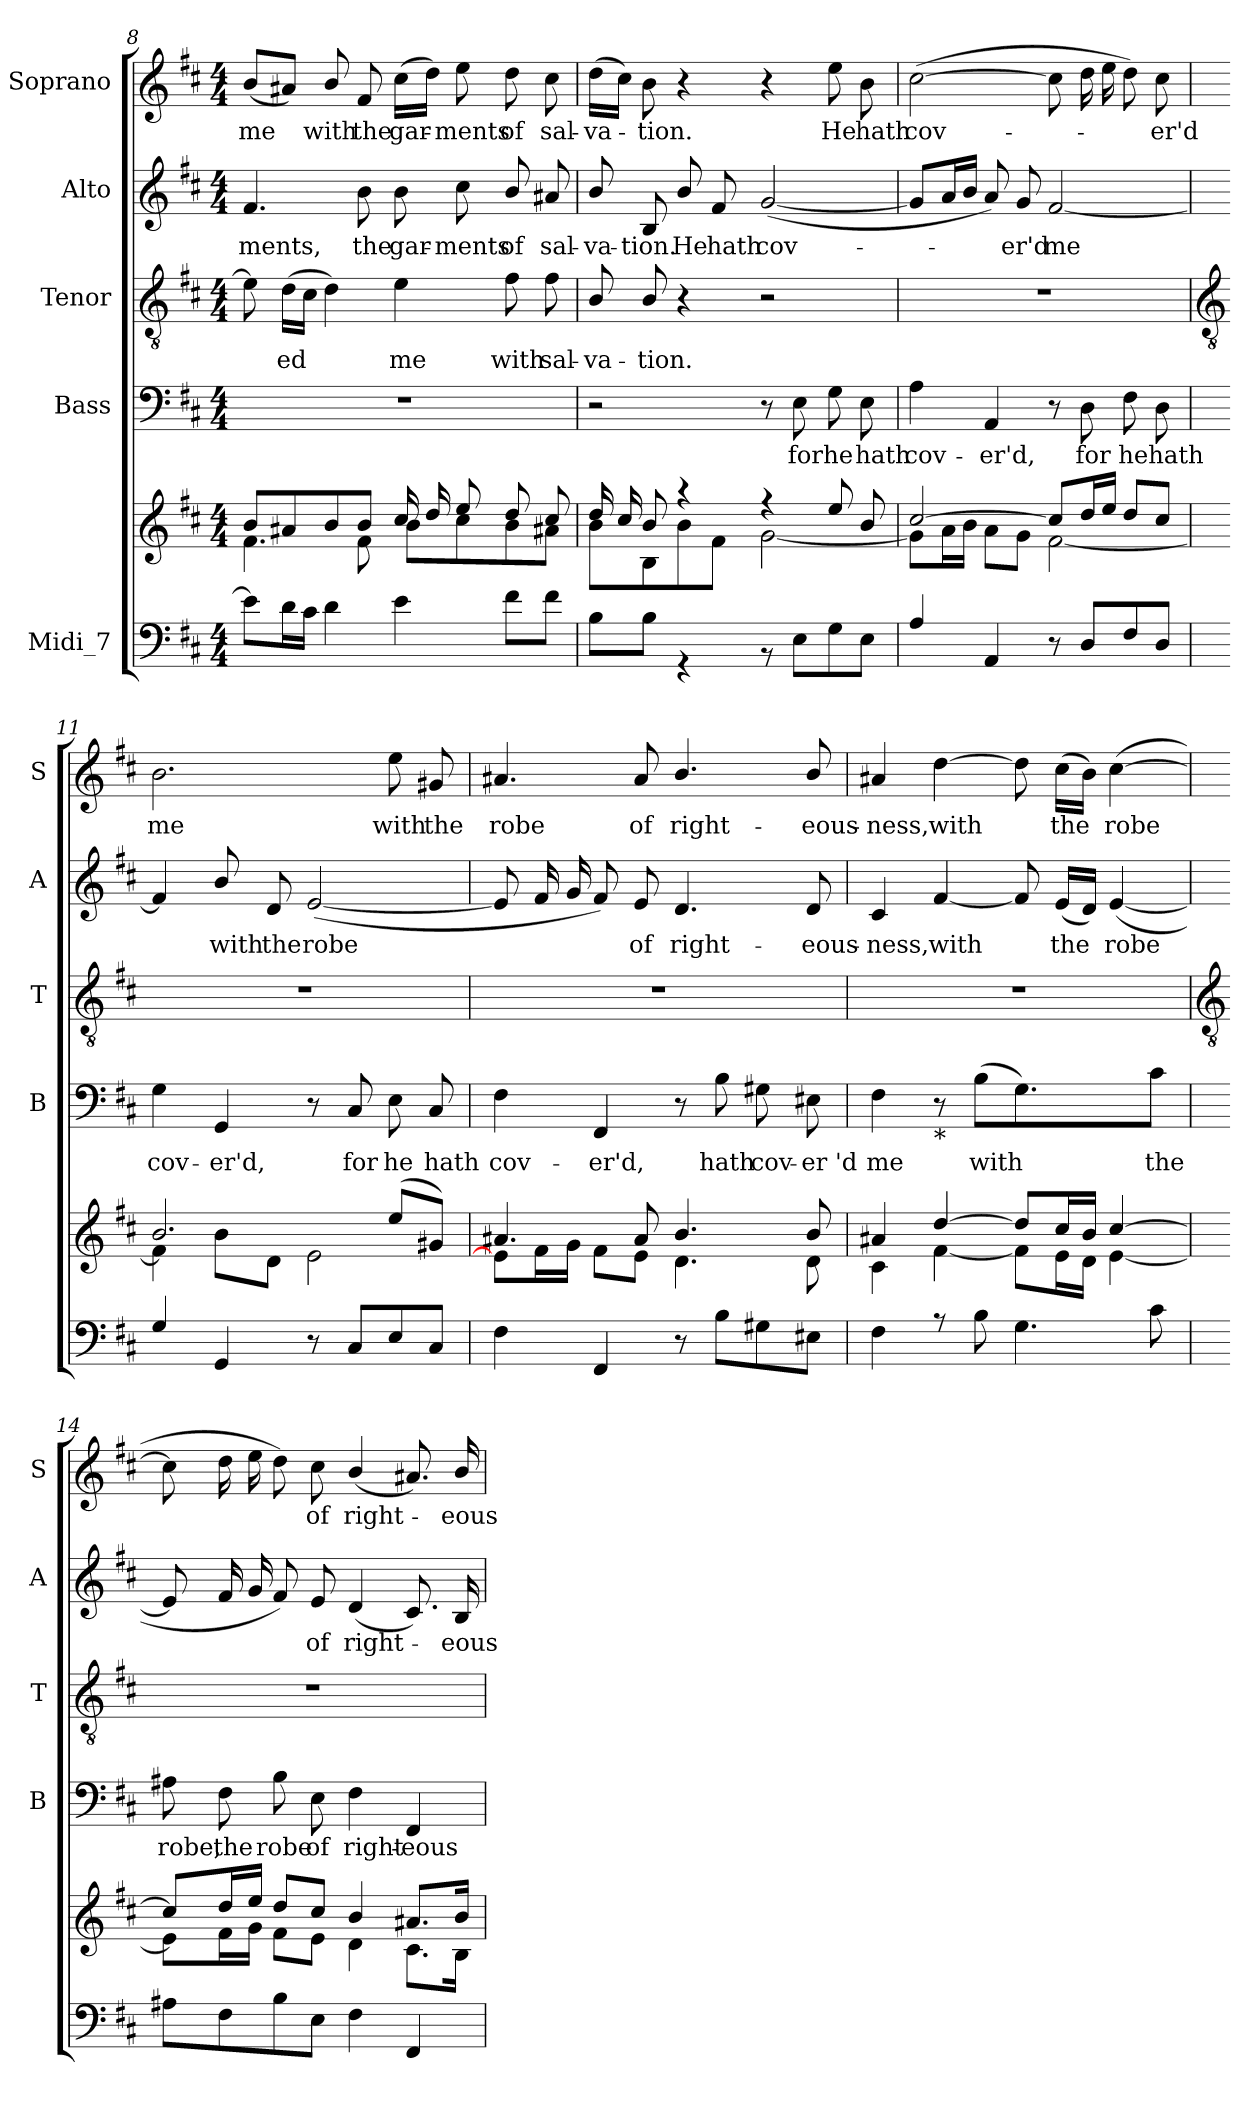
**kern	**kern	**kern	**text	**kern	**text	**kern	**text	**kern	**text
*part5	*part5	*part4	*part4	*part3	*part3	*part2	*part2	*part1	*part1
*staff6	*staff5	*staff4	*staff4	*staff3	*staff3	*staff2	*staff2	*staff1	*staff1
*I"Midi_7	*	*I"Bass	*	*I"Tenor	*	*I"Alto	*	*I"Soprano	*
*	*	*I'B	*	*I'T	*	*I'A	*	*I'S	*
!!LO:LB:g=z
*clefF4	*clefG2	*clefF4	*	*clefGv2	*	*clefG2	*	*clefG2	*
*k[f#c#]	*k[f#c#]	*k[f#c#]	*	*k[f#c#]	*	*k[f#c#]	*	*k[f#c#]	*
*D:	*D:	*D:	*	*D:	*	*D:	*	*D:	*
*M4/4	*M4/4	*M4/4	*	*M4/4	*	*M4/4	*	*M4/4	*
=8	=8	=8	=8	=8	=8	=8	=8	=8	=8
*^	*^	*	*	*	*	*	*	*	*
!	!	!	!	!	!	!	!	!	!LO:LY:b	!	!LO:LY:b
1ryy	8e\L]	8b/L	4.f#\	1r	.	8e]	.	4.f#	-ments,	(<8bL	me
!	!	!	!	!	!	!	!LO:LY:b	!	!	!	!
.	16d\L	8a#X/	.	.	.	(>16dLL	ed	.	.	8a#XJ)	.
.	16c#\JJ	.	.	.	.	16c#JJ	.	.	.	.	.
!	!	!	!	!	!	!	!	!	!	!	!LO:LY:b
.	4d\	8b/	.	.	.	4d)	.	.	.	8b/	with
!	!	!	!	!	!	!	!	!	!LO:LY:b	!	!LO:LY:b
.	.	8b/J	8f#\	.	.	.	.	8b	the	8f#	the
!	!	!	!	!	!	!	!LO:LY:b	!	!LO:LY:b	!	!LO:LY:b
.	4e\	16cc#/LL	8b\L	.	.	4e	me	8b	gar-	(>16cc#LL	gar-
.	.	16dd/	.	.	.	.	.	.	.	16ddJJ)	.
!	!	!	!	!	!	!	!	!	!LO:LY:b	!	!LO:LY:b
.	.	8ee/J	8cc#\	.	.	.	.	8cc#	-ments	8ee	ments
!	!	!	!	!	!	!	!LO:LY:b	!	!LO:LY:b	!	!LO:LY:b
.	8f#\L	8dd/L	8b\	.	.	8f#	with	8b/	of	8dd	of
!	!	!	!	!	!	!	!LO:LY:b	!	!LO:LY:b	!	!LO:LY:b
.	8f#\J	8cc#/J	8a#X\J	.	.	8f#	sal-	8a#X	sal-	8cc#	sal-
=9	=9	=9	=9	=9	=9	=9	=9	=9	=9	=9	=9
!	!	!	!	!	!	!	!LO:LY:b	!	!LO:LY:b	!	!LO:LY:b
1ryy	8B\L	16dd/LL	8b\L	2r	.	8B/	-va-	8b/	-va-	(>16ddLL	-va-
.	.	16cc#/	.	.	.	.	.	.	.	16cc#JJ)	.
!	!	!	!	!	!	!	!LO:LY:b	!	!LO:LY:b	!	!LO:LY:b
.	8B\J	8b/J	8B\	.	.	8B/	-tion.	8B	-tion.	8b	tion.
!	!	!	!	!	!	!	!	!	!LO:LY:b	!	!
.	4r	4r	8b\	.	.	4r	.	8b/	He	4r	.
!	!	!	!	!	!	!	!	!	!LO:LY:b	!	!
.	.	.	8f#\J	.	.	.	.	8f#	hath	.	.
!	!	!	!	!	!	!	!	!	!LO:LY:b	!	!
.	8r	4r	[2g\	8r	.	2r	.	(<[2g	cov-	4r	.
!	!	!	!	!	!LO:LY:b	!	!	!	!	!	!
.	8E\L	.	.	8E	for	.	.	.	.	.	.
!	!	!	!	!	!LO:LY:b	!	!	!	!	!	!LO:LY:b
.	8G\	8ee/L	.	8G	he	.	.	.	.	8ee	He
!	!	!	!	!	!LO:LY:b	!	!	!	!	!	!LO:LY:b
.	8E\J	8b/J	.	8E	hath	.	.	.	.	8b	hath
=10	=10	=10	=10	=10	=10	=10	=10	=10	=10	=10	=10
!	!	!	!	!	!LO:LY:b	!	!	!	!	!	!LO:LY:b
4A/	2ryy	[2cc#/	8g\L]	4A	cov-	1r	.	8gL]	.	(>[2cc#	cov-
.	.	.	16a\L	.	.	.	.	16aL	.	.	.
.	.	.	16b\JJ	.	.	.	.	16bJJ	.	.	.
!	!	!	!	!	!LO:LY:b	!	!	!	!	!	!
4AA/	.	.	8a\L	4AA	-er'd,	.	.	8a)	.	.	.
!	!	!	!	!	!	!	!	!	!LO:LY:b	!	!
.	.	.	8g\J	.	.	.	.	8g	er'd	.	.
!	!	!	!	!	!	!	!	!	!LO:LY:b	!	!
8r	2ryy	8cc#/L]	[2f#\	8r	.	.	.	[2f#	me	8cc#L]	.
!	!	!	!	!	!LO:LY:b	!	!	!	!	!	!
8D/L	.	16dd/L	.	8D	for	.	.	.	.	16ddL	.
.	.	16ee/JJ	.	.	.	.	.	.	.	16ee	.
!	!	!	!	!	!LO:LY:b	!	!	!	!	!	!
8F#/	.	8dd/L	.	8F#	he	.	.	.	.	8ddJ)	.
!	!	!	!	!	!LO:LY:b	!	!	!	!	!	!LO:LY:b
8D/J	.	8cc#/J	.	8D	hath	.	.	.	.	8cc#	er'd
!!LO:LB:g=z
=11	=11	=11	=11	=11	=11	=11	=11	=11	=11	=11	=11
*	*	*	*	*	*	*clefGv2	*	*	*	*	*
!	!	!	!	!	!LO:LY:b	!	!	!	!	!	!LO:LY:b
4G/	2ryy	2.b/	4f#\]	4G	cov-	1r	.	4f#]	.	2.b	me
!	!	!	!	!	!LO:LY:b	!	!	!	!LO:LY:b	!	!
4GG/	.	.	8b\L	4GG	-er'd,	.	.	8b/	with	.	.
!	!	!	!	!	!	!	!	!	!LO:LY:b	!	!
.	.	.	8d\J	.	.	.	.	8d	the	.	.
!	!	!	!	!	!	!	!	!	!LO:LY:b	!	!
8r	2ryy	.	2e\	8r	.	.	.	(<[2e	robe	.	.
!	!	!	!	!	!LO:LY:b	!	!	!	!	!	!
8C#/L	.	.	.	8C#	for	.	.	.	.	.	.
!	!	!	!	!	!LO:LY:b	!	!	!	!	!	!LO:LY:b
8E/	.	(>8ee/L	.	8E	he	.	.	.	.	8ee	with
!	!	!	!	!	!LO:LY:b	!	!	!	!	!	!LO:LY:b
8C#/J	.	8g#X/J)	.	8C#	hath	.	.	.	.	8g#X	the
=12	=12	=12	=12	=12	=12	=12	=12	=12	=12	=12	=12
!	!	!	!	!	!LO:LY:b	!	!	!	!	!	!LO:LY:b
4F#\	2ryy	4.a#X/	8e\L]	4F#	cov-	1r	.	8eL]	.	4.a#X	robe
.	.	.	16f#\L	.	.	.	.	16f#L	.	.	.
.	.	.	16g\JJ	.	.	.	.	16g	.	.	.
!	!	!	!	!	!LO:LY:b	!	!	!	!	!	!
4FF#/	.	.	8f#\L	4FF#	-er'd,	.	.	8f#J)	.	.	.
!	!	!	!	!	!	!	!	!	!LO:LY:b	!	!LO:LY:b
.	.	8a#/	8e\J	.	.	.	.	8e	of	8a#	of
!	!	!	!	!	!	!	!	!	!LO:LY:b	!	!LO:LY:b
8r	2ryy	4.b/	4.d\	8r	.	.	.	4.d	right-	4.b/	right-
!	!	!	!	!	!LO:LY:b	!	!	!	!	!	!
8B\L	.	.	.	8B	hath	.	.	.	.	.	.
!	!	!	!	!	!LO:LY:b	!	!	!	!	!	!
8G#X\	.	.	.	8G#X	cov-	.	.	.	.	.	.
!	!	!	!	!	!LO:LY:b	!	!	!	!LO:LY:b	!	!LO:LY:b
8E#X\J	.	8b/	8d\	8E#X	-er 'd	.	.	8d	-eous-	8b/	-eous-
=13	=13	=13	=13	=13	=13	=13	=13	=13	=13	=13	=13
!	!	!	!	!	!LO:LY:b	!	!	!	!LO:LY:b	!	!LO:LY:b
4F#\	1ryy	4a#X/	4c#\	4F#	me	1r	.	4c#	-ness,	4a#X	-ness,
!	!	!	!	!LO:TX:b:t=*	!	!	!	!	!	!	!
!	!	!	!	!	!	!	!	!	!LO:LY:b	!	!LO:LY:b
8r	.	[4dd/	[4f#\	8r	.	.	.	[4f#	with	[4dd	with
!	!	!	!	!	!LO:LY:b	!	!	!	!	!	!
8B\	.	.	.	(>8BL	with	.	.	.	.	.	.
4.G\	.	8dd/L]	8f#\L]	4.G)	.	.	.	8f#]	.	8dd]	.
!	!	!	!	!	!	!	!	!	!LO:LY:b	!	!LO:LY:b
.	.	16cc#/L	16e\L	.	.	.	.	(<16eLL	the	(>16cc#LL	the
.	.	16b/JJ	16d\JJ	.	.	.	.	16dJJ)	.	16bJJ)	.
!	!	!	!	!	!	!	!	!	!LO:LY:b	!	!LO:LY:b
.	.	[4cc#/	[4e\	.	.	.	.	(<[4e	robe	(>[4cc#	robe
!	!	!	!	!	!LO:LY:b	!	!	!	!	!	!
8c#\	.	.	.	8c#J	the	.	.	.	.	.	.
!!LO:LB:g=z
=14	=14	=14	=14	=14	=14	=14	=14	=14	=14	=14	=14
*	*	*	*	*	*	*clefGv2	*	*	*	*	*
!	!	!	!	!	!LO:LY:b	!	!	!	!	!	!
8A#X\L	1ryy	8cc#/L]	8e\L]	8A#X	robe,	1r	.	8eL]	.	8cc#L]	.
!	!	!	!	!	!LO:LY:b	!	!	!	!	!	!
8F#\	.	16dd/L	16f#\L	8F#	the	.	.	16f#L	.	16ddL	.
.	.	16ee/JJ	16g\JJ	.	.	.	.	16g	.	16ee	.
!	!	!	!	!	!LO:LY:b	!	!	!	!	!	!
8B\	.	8dd/L	8f#\L	8B	robe	.	.	8f#J)	.	8ddJ)	.
!	!	!	!	!	!LO:LY:b	!	!	!	!LO:LY:b	!	!LO:LY:b
8E\J	.	8cc#/J	8e\J	8E	of	.	.	8e	of	8cc#	of
!	!	!	!	!	!LO:LY:b	!	!	!	!LO:LY:b	!	!LO:LY:b
4F#\	.	4b/	4d\	4F#	right-	.	.	(<4d	right-	(<4b/	right-
!	!	!	!	!	!LO:LY:b	!	!	!	!	!	!
4FF#/	.	8.a#X/L	8.c#\L	4FF#	-eous-	.	.	8.c#)	.	8.a#X)	.
!	!	!	!	!	!	!	!	!	!LO:LY:b	!	!LO:LY:b
.	.	16b/J	16B\J	.	.	.	.	16B	eous-	16b/	eous-
*v	*v	*	*	*	*	*	*	*	*	*	*
*	*v	*v	*	*	*	*	*	*	*	*
=	=	=	=	=	=	=	=	=	=
*-	*-	*-	*-	*-	*-	*-	*-	*-	*-
